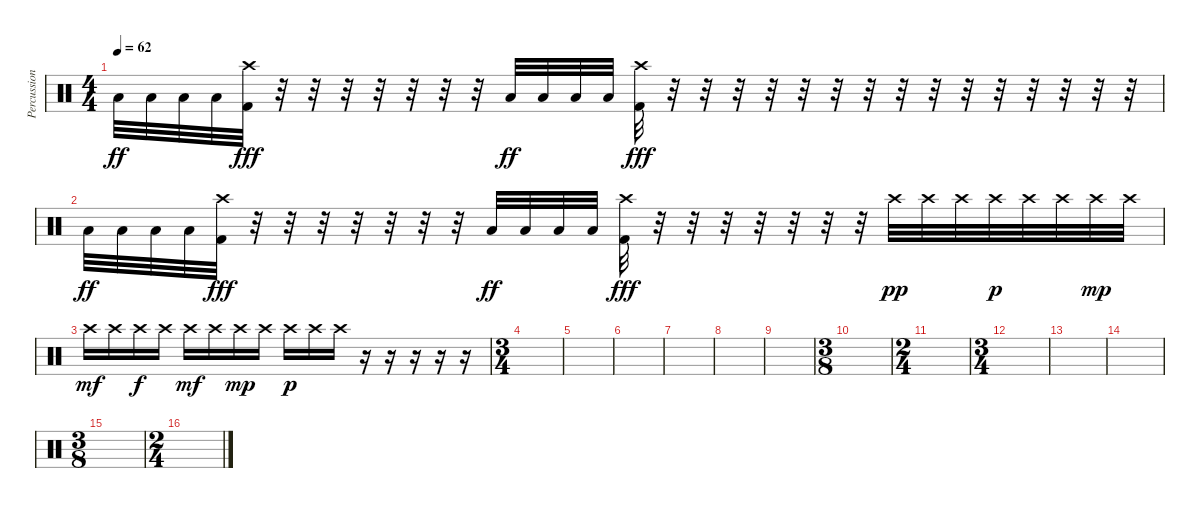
\track ("Percussion" "Percussion") {instrument percussion}
\staff {score}
\articulation defaults
\ts (4 4)
\tempo 62
\clef neutral
\ks c "Low Floor Tom (hit)".32{dy ff} "Low Floor Tom (hit)".32 "Low Floor Tom (hit)".32 "Low Floor Tom (hit)".32
("Crash high (hit)" "Kick (hit) 2").32{dy fff} r.32 r.32 r.32 r.32 r.32 r.32 r.32 "Low Floor Tom (hit)".32{dy ff} "Low Floor Tom (hit)".32 "Low Floor Tom (hit)".32 "Low Floor Tom (hit)".32 ("Crash high (hit)" "Kick (hit) 2").32{dy fff} r.32 r.32 r.32 r.32 r.32 r.32 r.32 r.32 r.32 r.32 r.32 r.32 r.32 r.32 r.32 |
"Low Floor Tom (hit)".32{dy ff} "Low Floor Tom (hit)".32 "Low Floor Tom (hit)".32 "Low Floor Tom (hit)".32 ("Crash high (hit)" "Kick (hit) 2").32{dy fff} r.32 r.32 r.32 r.32 r.32 r.32 r.32 "Low Floor Tom (hit)".32{dy ff} "Low Floor Tom (hit)".32 "Low Floor Tom (hit)".32 "Low Floor Tom (hit)".32 ("Crash high (hit)" "Kick (hit) 2").32{dy fff} r.32 r.32 r.32 r.32 r.32 r.32 r.32 "Crash high (hit)".32{dy pp} "Crash high (hit)".32 "Crash high (hit)".32 "Crash high (hit)".32{dy p} "Crash high (hit)".32 "Crash high (hit)".32 "Crash high (hit)".32{dy mp} "Crash high (hit)".32 |
"Crash high (hit)".16{dy mf} "Crash high (hit)".16 "Crash high (hit)".16{dy f} "Crash high (hit)".16 "Crash high (hit)".16{dy mf} "Crash high (hit)".16 "Crash high (hit)".16{dy mp} "Crash high (hit)".16 "Crash high (hit)".16{dy p} "Crash high (hit)".16 "Crash high (hit)".16 r.16 r.16 r.16 r.16 r.16 |
\ts (3 4)
|
|
|
|
|
|
\ts (3 8)
|
\ts (2 4)
|
\ts (3 4)
|
|
|
\ts (3 8)
|
\ts (2 4)
